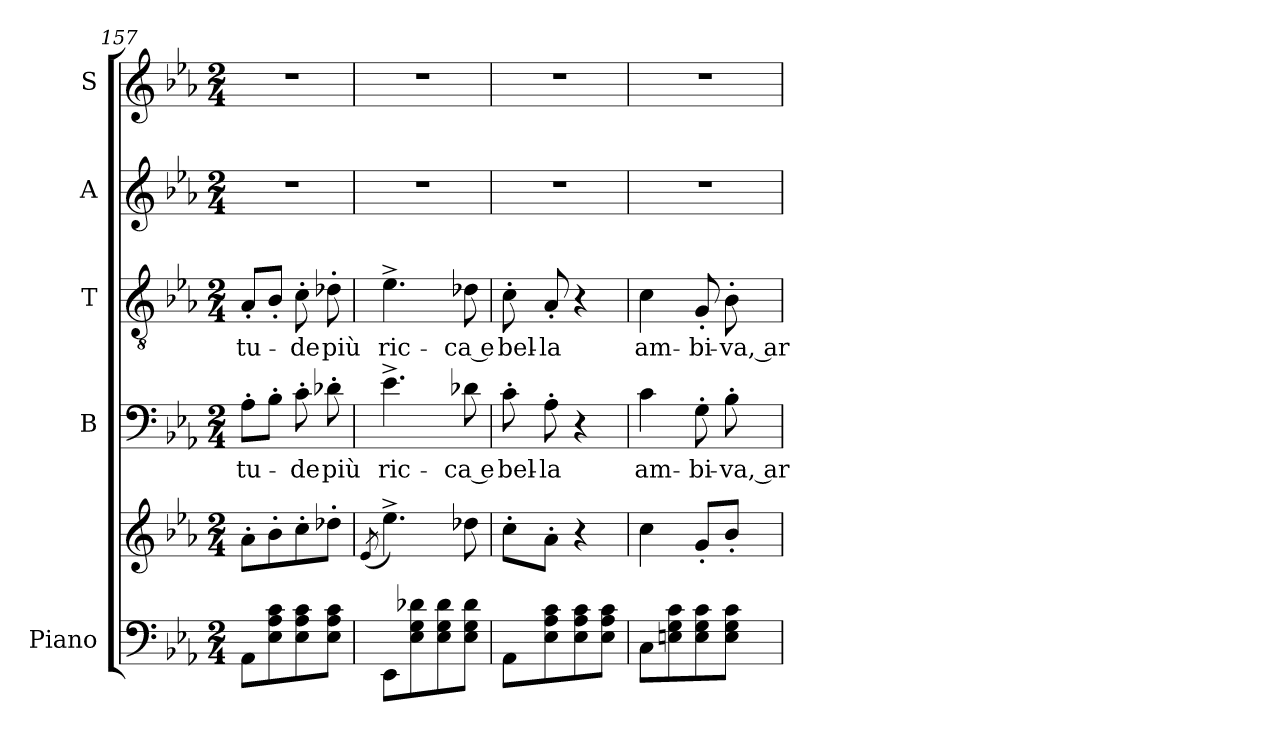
**kern	**kern	**kern	**text	**kern	**text	**kern	**kern
*part5	*part5	*part4	*part4	*part3	*part3	*part2	*part1
*staff6	*staff5	*staff4	*staff4	*staff3	*staff3	*staff2	*staff1
*I"Piano	*	*I"B	*	*I"T	*	*I"A	*I"S
*I'Pno	*	*I'B	*	*I'T	*	*I'A	*I'S
*clefF4	*clefG2	*clefF4	*	*clefGv2	*	*clefG2	*clefG2
*k[b-e-a-]	*k[b-e-a-]	*k[b-e-a-]	*	*k[b-e-a-]	*	*k[b-e-a-]	*k[b-e-a-]
*M2/4	*M2/4	*M2/4	*	*M2/4	*	*M2/4	*M2/4
=157	=157	=157	=157	=157	=157	=157	=157
!	!	!	!LO:LY:b	!	!LO:LY:b	!	!
8AA-\L	8a-'\L	8A-'\L	-tu-	8A-'/L	-tu-	2r	2r
8E-\ 8A-\ 8c\	8b-'\	8B-'\J	.	8B-'/J	.	.	.
!	!	!	!LO:LY:b	!	!LO:LY:b	!	!
8E-\ 8A-\ 8c\	8cc'\	8c'\	-de	8c'\	-de	.	.
!	!	!	!LO:LY:b	!	!LO:LY:b	!	!
8E-\ 8A-\ 8c\J	8dd-X'\J	8d-X'\	più	8d-X'\	più	.	.
=158	=158	=158	=158	=158	=158	=158	=158
.	(>8qe-/	.	.	.	.	.	.
!	!	!	!LO:LY:b	!	!LO:LY:b	!	!
8EE-\L	4.ee-^\)	4.e-^\	ric-	4.e-^\	ric-	2r	2r
8E-\ 8G\ 8d-X\	.	.	.	.	.	.	.
8E-\ 8G\ 8d-\	.	.	.	.	.	.	.
!	!	!	!LO:LY:b	!	!LO:LY:b	!	!
8E-\ 8G\ 8d-\J	8dd-X\	8d-X\	-ca e	8d-X\	-ca e	.	.
=159	=159	=159	=159	=159	=159	=159	=159
!	!	!	!LO:LY:b	!	!LO:LY:b	!	!
8AA-\L	8cc'\L	8c'\	bel-	8c'\	bel-	2r	2r
!	!	!	!LO:LY:b	!	!LO:LY:b	!	!
8E-\ 8A-\ 8c\	8a-'\J	8A-'\	-la	8A-'/	-la	.	.
8E-\ 8A-\ 8c\	4r	4r	.	4r	.	.	.
8E-\ 8A-\ 8c\J	.	.	.	.	.	.	.
=160	=160	=160	=160	=160	=160	=160	=160
!	!	!	!LO:LY:b	!	!LO:LY:b	!	!
8C\L	4cc\	4c\	am-	4c\	am-	2r	2r
8En\ 8G\ 8c\	.	.	.	.	.	.	.
!	!	!	!LO:LY:b	!	!LO:LY:b	!	!
8E\ 8G\ 8c\	8g'/L	8G'\	-bi-	8G'/	-bi-	.	.
!	!	!	!LO:LY:b	!	!LO:LY:b	!	!
8E\ 8G\ 8c\J	8b-'/J	8B-'\	-va, ar-	8B-'\	-va, ar-	.	.
=	=	=	=	=	=	=	=
*-	*-	*-	*-	*-	*-	*-	*-
